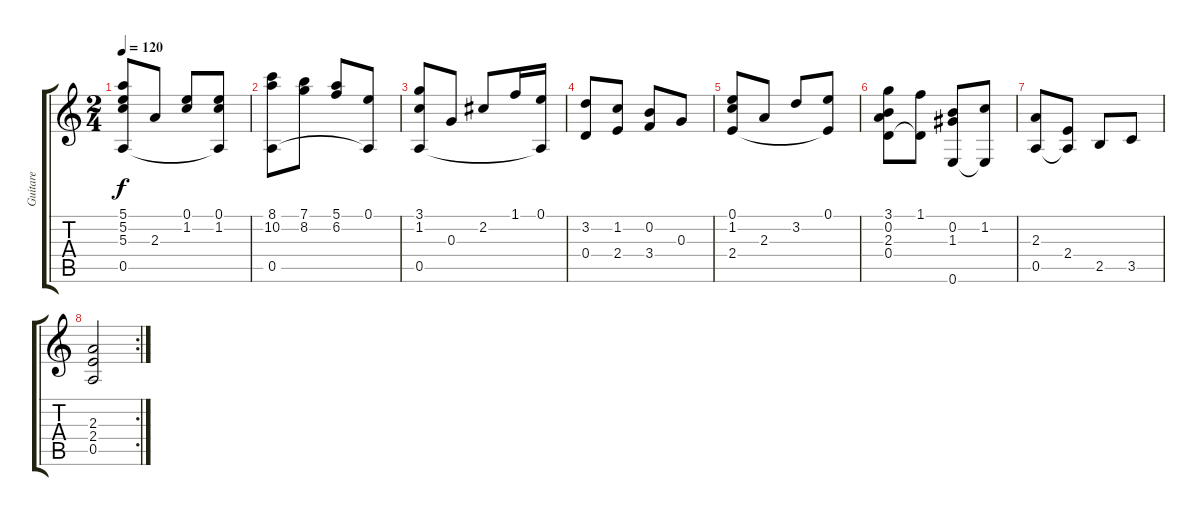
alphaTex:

\track ("Guitare" "Guitare") {instrument acousticguitarnylon}
\staff {score tabs}
\tuning (E4 B3 G3 D3 A2 E2) {hide}
\ts (2 4)
\tempo 120
\clef g2
\ks c
(5.1 5.2 5.3 0.5).8{dy f} 2.3.8 (0.1 1.2).8 (0.1 1.2 0.5{t}).8 |
(8.1 10.2 0.5).8 (7.1 8.2).8 (5.1 6.2).8 (0.1 0.5{t}).8 |
(3.1 1.2 0.5).8 0.3.8 2.2.8 1.1.16 (0.1 0.5{t}).16 |
(3.2 0.4).8 (1.2 2.4).8 (0.2 3.4).8 0.3.8 |
(0.1 1.2 2.4).8 2.3.8 3.2.8 (0.1 2.4{t}).8 |
(3.1 0.2 2.3 0.4).8 (1.1 0.4{t}).8 (0.2 1.3 0.6).8 (1.2 0.6{t}).8 |
(2.3 0.5).8 (2.4 0.5{t}).8 2.5.8 3.5.8 |
\rc 2
(2.3 2.4 0.5).2
